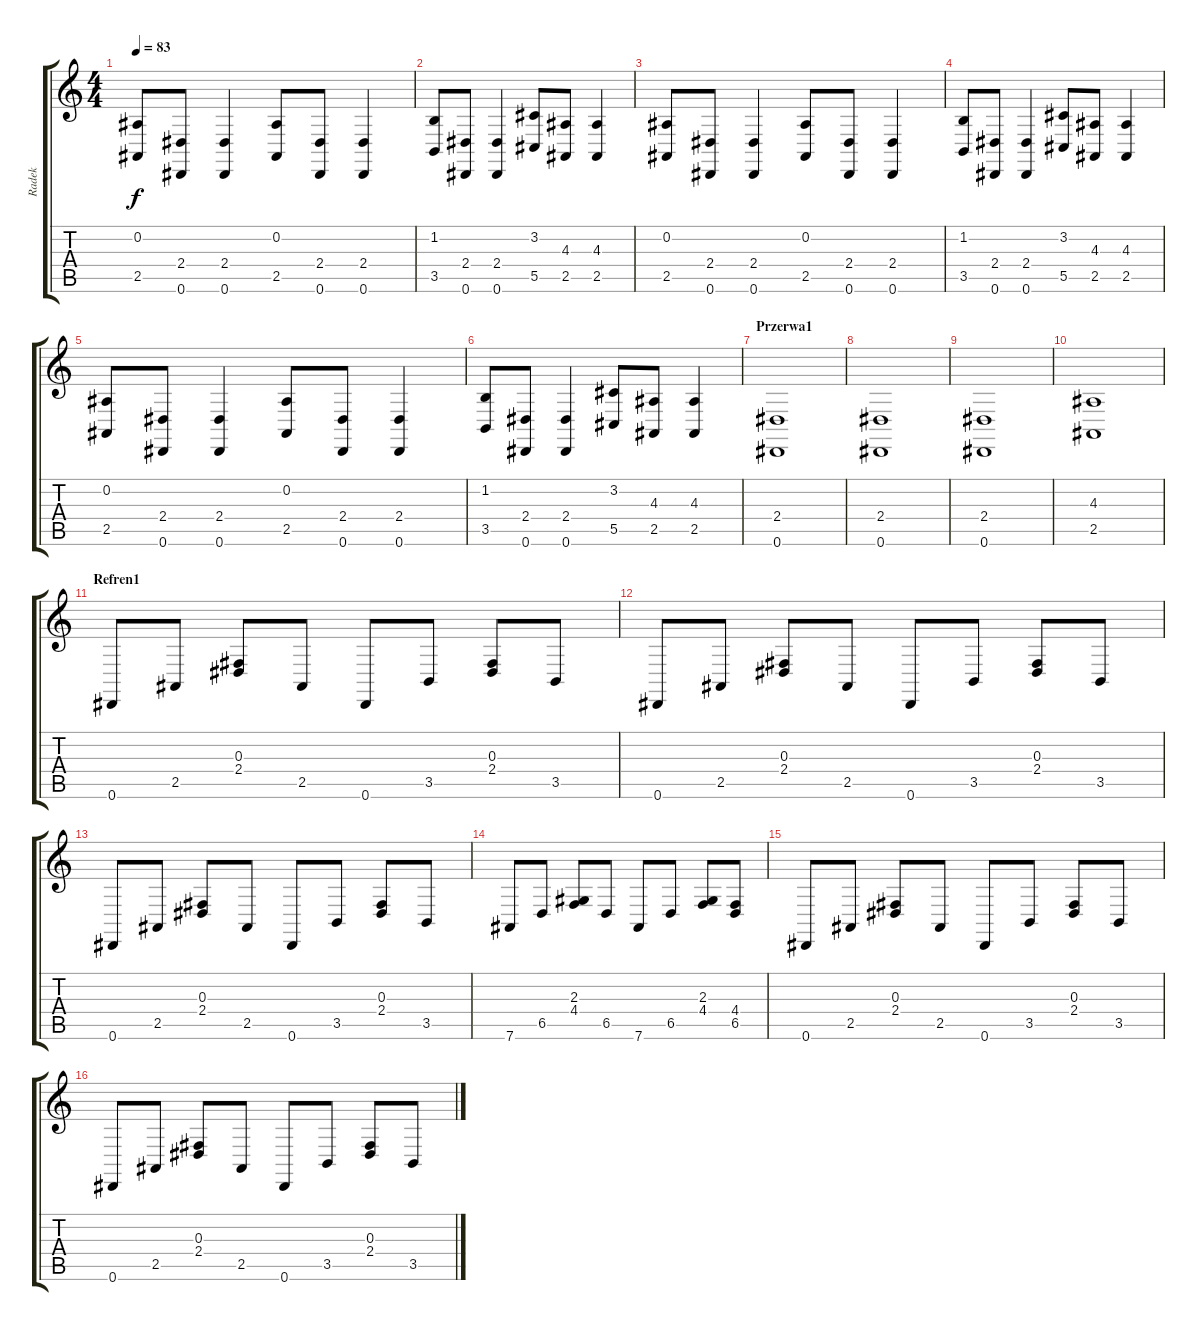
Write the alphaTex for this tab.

\track ("Radek" "Radek") {instrument churchorgan}
\staff {score tabs}
\tuning (Eb4 Bb3 Gb3 Db3 Ab2 Eb2) {hide}
\ts (4 4)
\tempo 83
\clef g2
\ks c
(0.2 2.5).8{dy f} (2.4 0.6).8 (2.4 0.6).4 (0.2 2.5).8 (2.4 0.6).8 (2.4 0.6).4 |
(1.2 3.5).8 (2.4 0.6).8 (2.4 0.6).4 (3.2 5.5).8 (4.3 2.5).8 (4.3 2.5).4 |
(0.2 2.5).8 (2.4 0.6).8 (2.4 0.6).4 (0.2 2.5).8 (2.4 0.6).8 (2.4 0.6).4 |
(1.2 3.5).8 (2.4 0.6).8 (2.4 0.6).4 (3.2 5.5).8 (4.3 2.5).8 (4.3 2.5).4 |
(0.2 2.5).8 (2.4 0.6).8 (2.4 0.6).4 (0.2 2.5).8 (2.4 0.6).8 (2.4 0.6).4 |
(1.2 3.5).8 (2.4 0.6).8 (2.4 0.6).4 (3.2 5.5).8 (4.3 2.5).8 (4.3 2.5).4 |
\section ("" "Przerwa1")
(2.4 0.6).1 |
(2.4 0.6).1 |
(2.4 0.6).1 |
(4.3 2.5).1 |
\section ("" "Refren1")
0.6.8 2.5.8 (0.3 2.4).8 2.5.8 0.6.8 3.5.8 (0.3 2.4).8 3.5.8 |
0.6.8 2.5.8 (0.3 2.4).8 2.5.8 0.6.8 3.5.8 (0.3 2.4).8 3.5.8 |
0.6.8 2.5.8 (0.3 2.4).8 2.5.8 0.6.8 3.5.8 (0.3 2.4).8 3.5.8 |
7.6.8 6.5.8 (2.3 4.4).8 6.5.8 7.6.8 6.5.8 (2.3 4.4).8 (4.4 6.5).8 |
0.6.8 2.5.8 (0.3 2.4).8 2.5.8 0.6.8 3.5.8 (0.3 2.4).8 3.5.8 |
0.6.8 2.5.8 (0.3 2.4).8 2.5.8 0.6.8 3.5.8 (0.3 2.4).8 3.5.8
